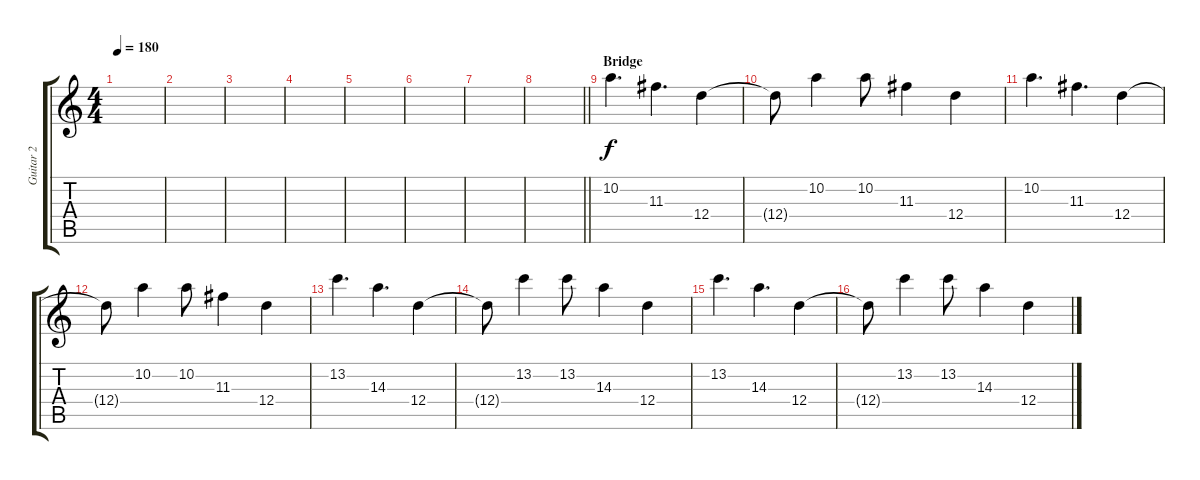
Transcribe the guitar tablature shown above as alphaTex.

\track ("Guitar 2" "Guitar 2") {instrument distortionguitar}
\staff {score tabs}
\tuning (E4 B3 G3 D3 A2 D2) {hide}
\ts (4 4)
\tempo 180
\clef g2
\ks c
|
|
|
|
|
|
|
\barLineRight lightlight
|
\section ("" "Bridge")
10.2.4{d} 11.3.4{d} 12.4.4 |
12.4{t}.8 10.2.4 10.2.8 11.3.4 12.4.4 |
10.2.4{d} 11.3.4{d} 12.4.4 |
12.4{t}.8 10.2.4 10.2.8 11.3.4 12.4.4 |
13.2.4{d} 14.3.4{d} 12.4.4 |
12.4{t}.8 13.2.4 13.2.8 14.3.4 12.4.4 |
13.2.4{d} 14.3.4{d} 12.4.4 |
12.4{t}.8 13.2.4 13.2.8 14.3.4 12.4.4
